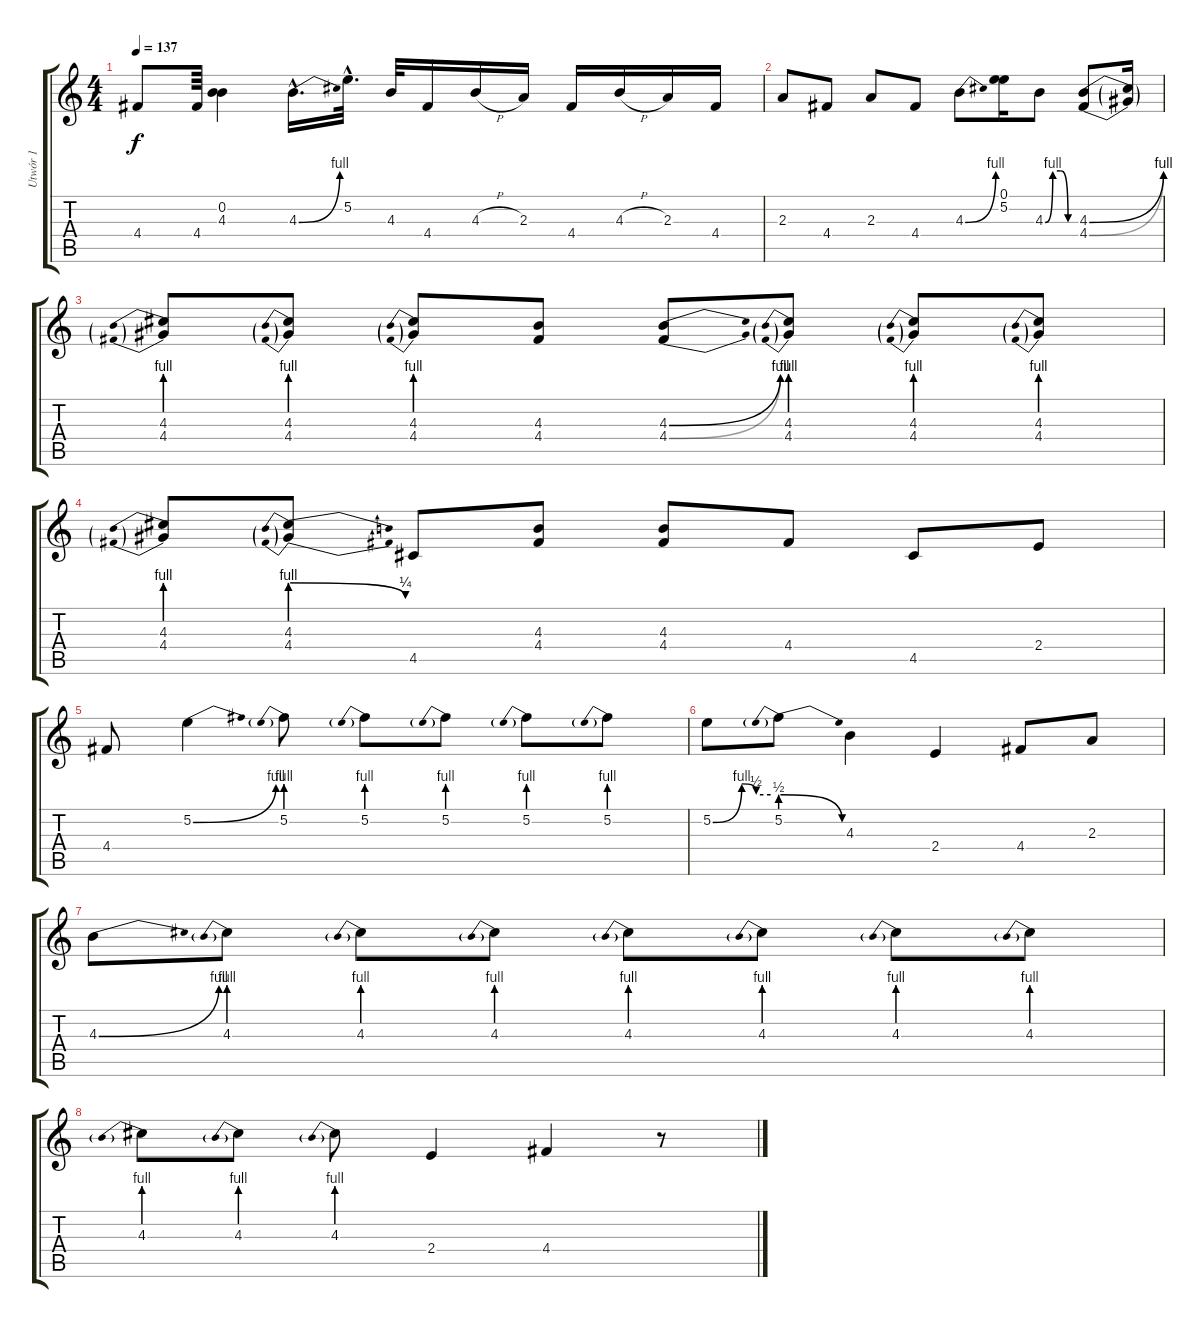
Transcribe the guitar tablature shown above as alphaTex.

\track ("Utwór 1" "Utwór 1") {instrument electricguitarclean}
\staff {score tabs}
\tuning (E4 B3 G3 D3 A2 E2) {hide}
\ts (4 4)
\tempo 137
\clef g2
\ks c
4.4.8{dy f} 4.4.64 (0.2 4.3).4 4.3{be (bend 0 0 60 4) hac}.16{d} 5.2{hac}.32{d} 4.3.32 4.4.16 4.3{h}.16 2.3.16 4.4.16 4.3{h}.16 2.3.16 4.4.16 |
2.3.8 4.4.8 2.3.8 4.4.8 4.3{be (bend 0 0 60 4)}.8 (0.1 5.2).16 4.3{be (custom 0 0 15 4 30 4 45 0 60 0)}.8 (4.3{be (bend 0 0 60 4)} 4.4{be (bend 0 0 60 4)}).8 (4.3{t} 4.4{t}).16 |
(4.3{be (prebend 0 4 60 4)} 4.4{be (prebend 0 4 60 4)}).8 (4.3{be (prebend 0 4 60 4)} 4.4{be (prebend 0 4 60 4)}).8 (4.3{be (prebend 0 4 60 4)} 4.4{be (prebend 0 4 60 4)}).8 (4.3 4.4).8 (4.3{be (bend 0 0 60 4)} 4.4{be (bend 0 0 60 4)}).8 (4.3{be (prebend 0 4 60 4)} 4.4{be (prebend 0 4 60 4)}).8 (4.3{be (prebend 0 4 60 4)} 4.4{be (prebend 0 4 60 4)}).8 (4.3{be (prebend 0 4 60 4)} 4.4{be (prebend 0 4 60 4)}).8 |
(4.3{be (prebend 0 4 60 4)} 4.4{be (prebend 0 4 60 4)}).8 (4.3{be (prebendrelease 0 4 60 1)} 4.4{be (prebendrelease 0 4 60 1)}).8 4.5.8 (4.3 4.4).8 (4.3 4.4).8 4.4.8 4.5.8 2.4.8 |
4.4.8 5.2{be (bend 0 0 60 4)}.4 5.2{be (prebend 0 4 60 4)}.8 5.2{be (prebend 0 4 60 4)}.8 5.2{be (prebend 0 4 60 4)}.8 5.2{be (prebend 0 4 60 4)}.8 5.2{be (prebend 0 4 60 4)}.8 |
5.2{be (custom 0 0 30 4 45 2 60 2)}.8 5.2{be (prebendrelease 0 2 60 0)}.8 4.3.4 2.4.4 4.4.8 2.3.8 |
4.3{be (bend 0 0 60 4)}.8 4.3{be (prebend 0 4 60 4)}.8 4.3{be (prebend 0 4 60 4)}.8 4.3{be (prebend 0 4 60 4)}.8 4.3{be (prebend 0 4 60 4)}.8 4.3{be (prebend 0 4 60 4)}.8 4.3{be (prebend 0 4 60 4)}.8 4.3{be (prebend 0 4 60 4)}.8 |
4.3{be (prebend 0 4 60 4)}.8 4.3{be (prebend 0 4 60 4)}.8 4.3{be (prebend 0 4 60 4)}.8 2.4.4 4.4.4 r.8
